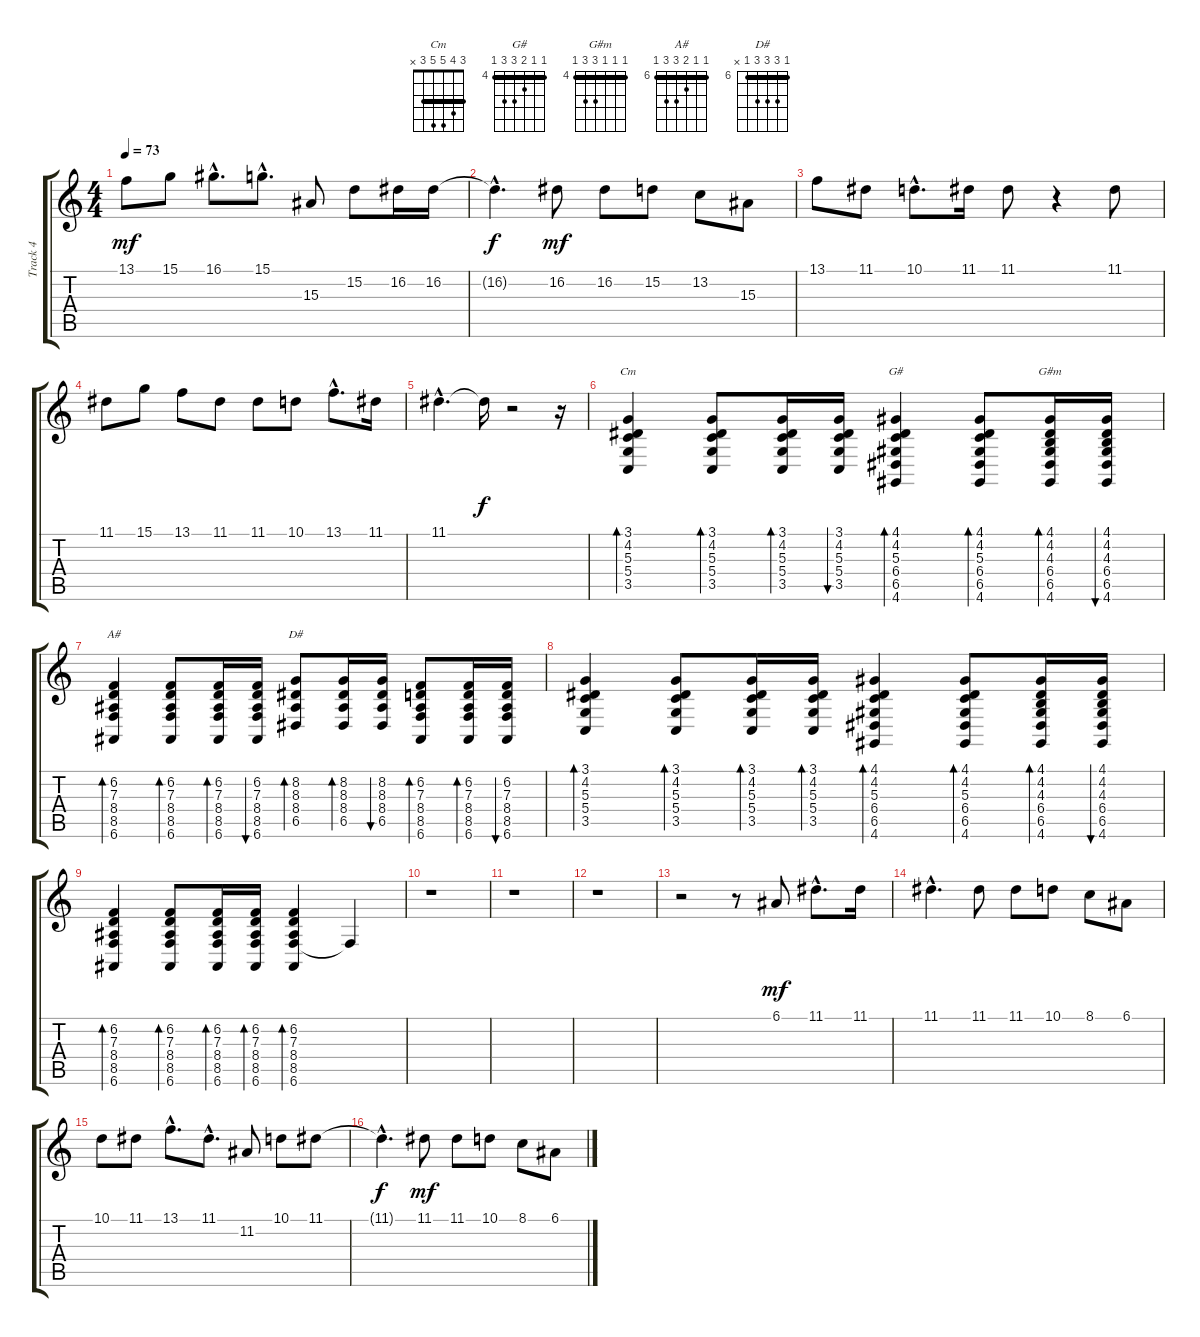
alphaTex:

\track ("Track 4" "Track 4") {instrument flute}
\staff {score tabs}
\tuning (E4 B3 G3 D3 A2 E2) {hide}
\chord ("Cm" 3 4 5 5 3 x) {barre 3}
\chord ("G#" 4 4 5 6 6 4) {firstfret 4 barre 4}
\chord ("G#m" 4 4 4 6 6 4) {firstfret 4 barre 4}
\chord ("A#" 6 6 7 8 8 6) {firstfret 6 barre 6}
\chord ("D#" 6 8 8 8 6 x) {firstfret 6 barre 6}
\ts (4 4)
\tempo 73
\clef g2
\ks c
13.1.8{dy mf} 15.1.8 16.1{hac}.8{d} 15.1{hac}.8{d} 15.3.8 15.2.8 16.2.16 16.2.16 |
16.2{hac t}.4{d dy f} 16.2.8{dy mf} 16.2.8 15.2.8 13.2.8 15.3.8 |
13.1.8 11.1.8 10.1{hac}.8{d} 11.1.16 11.1.8 r.4 11.1.8 |
11.1.8 15.1.8 13.1.8 11.1.8 11.1.8 10.1.8 13.1{hac}.8{d} 11.1.16 |
11.1{hac}.4{d} 11.1{t}.16{dy f} r.2 r.16 |
(3.1 4.2 5.3 5.4 3.5).4{bd 60 ch "Cm" volume 7 instrument acousticguitarsteel} (3.1 4.2 5.3 5.4 3.5).8{bd 30} (3.1 4.2 5.3 5.4 3.5).16{bd 30} (3.1 4.2 5.3 5.4 3.5).16{bu 30} (4.1 4.2 5.3 6.4 6.5 4.6).4{bd 60 ch "G#"} (4.1 4.2 5.3 6.4 6.5 4.6).8{bd 30} (4.1 4.2 4.3 6.4 6.5 4.6).16{bd 30 ch "G#m"} (4.1 4.2 4.3 6.4 6.5 4.6).16{bu 30} |
(6.2 7.3 8.4 8.5 6.6).4{bd 60 ch "A#"} (6.2 7.3 8.4 8.5 6.6).8{bd 30} (6.2 7.3 8.4 8.5 6.6).16{bd 30} (6.2 7.3 8.4 8.5 6.6).16{bu 30} (8.2 8.3 8.4 6.5).8{bd 30 ch "D#"} (8.2 8.3 8.4 6.5).16{bd 30} (8.2 8.3 8.4 6.5).16{bu 30} (6.2 7.3 8.4 8.5 6.6).8{bd 30} (6.2 7.3 8.4 8.5 6.6).16{bd 30} (6.2 7.3 8.4 8.5 6.6).16{bu 30} |
(3.1 4.2 5.3 5.4 3.5).4{bd 60} (3.1 4.2 5.3 5.4 3.5).8{bd 30} (3.1 4.2 5.3 5.4 3.5).16{bd 30} (3.1 4.2 5.3 5.4 3.5).16{bd 30} (4.1 4.2 5.3 6.4 6.5 4.6).4{bd 60} (4.1 4.2 5.3 6.4 6.5 4.6).8{bd 30} (4.1 4.2 4.3 6.4 6.5 4.6).16{bd 30} (4.1 4.2 4.3 6.4 6.5 4.6).16{bu 30} |
(6.2 7.3 8.4 8.5 6.6).4{bd 60} (6.2 7.3 8.4 8.5 6.6).8{bd 30} (6.2 7.3 8.4 8.5 6.6).16{bd 30} (6.2 7.3 8.4 8.5 6.6).16{bd 30} (6.2 7.3 8.4 8.5 6.6).4{bd 120} 8.5{t}.4 |
r.1 |
r.1 |
r.1{volume 15 instrument flute} |
r.2 r.8 6.1.8{dy mf} 11.1{hac}.8{d} 11.1.16 |
11.1{hac}.4{d} 11.1.8 11.1.8 10.1.8 8.1.8 6.1.8 |
10.1.8 11.1.8 13.1{hac}.8{d} 11.1{hac}.8{d} 11.2.8 10.1.8 11.1.8 |
11.1{hac t}.4{d dy f} 11.1.8{dy mf} 11.1.8 10.1.8 8.1.8 6.1.8
